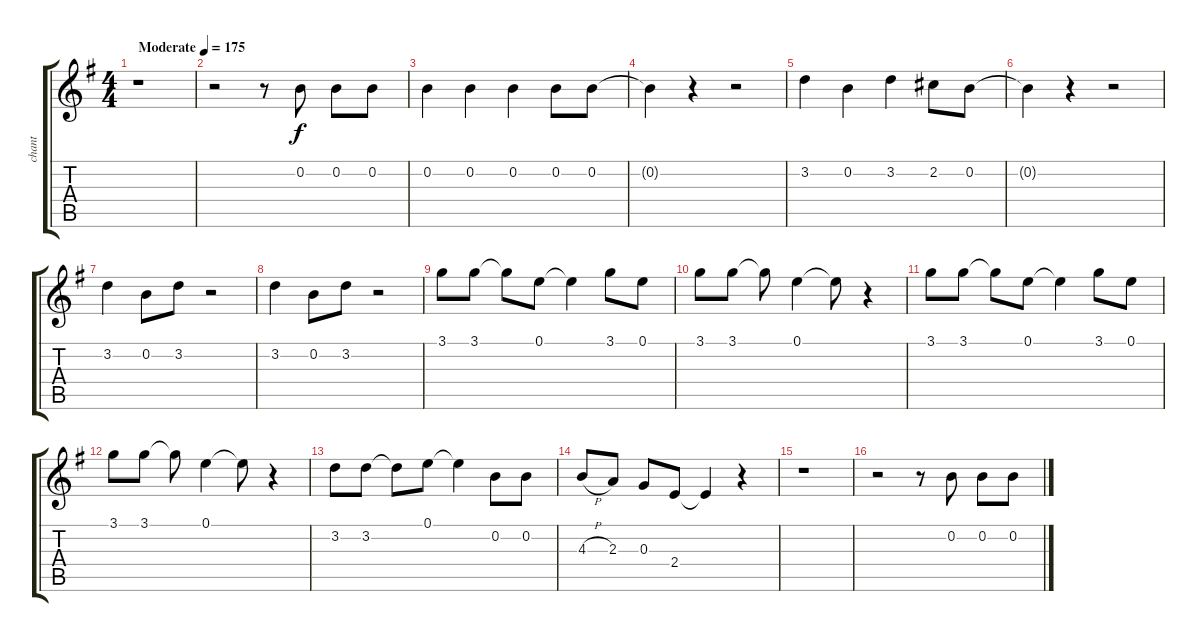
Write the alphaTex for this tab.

\track ("chant" "chant") {instrument slapbass1}
\staff {score tabs}
\tuning (E4 B3 G3 D3 A2 E2) {hide}
\ts (4 4)
\tempo (175 "Moderate")
\clef g2
\ks g
r.1{dy f instrument slapbass1} |
r.2 r.8 0.2.8 0.2.8 0.2.8 |
0.2.4 0.2.4 0.2.4 0.2.8 0.2.8 |
0.2{t}.4 r.4 r.2 |
3.2.4 0.2.4 3.2.4 2.2.8 0.2.8 |
0.2{t}.4 r.4 r.2 |
3.2.4 0.2.8 3.2.8 r.2 |
3.2.4 0.2.8 3.2.8 r.2 |
3.1.8 3.1.8 3.1{t}.8 0.1.8 0.1{t}.4 3.1.8 0.1.8 |
3.1.8 3.1.8 3.1{t}.8 0.1.4 0.1{t}.8 r.4 |
3.1.8 3.1.8 3.1{t}.8 0.1.8 0.1{t}.4 3.1.8 0.1.8 |
3.1.8 3.1.8 3.1{t}.8 0.1.4 0.1{t}.8 r.4 |
3.2.8 3.2.8 3.2{t}.8 0.1.8 0.1{t}.4 0.2.8 0.2.8 |
4.3{h}.8 2.3.8 0.3.8 2.4.8 2.4{t}.4 r.4 |
r.1 |
r.2 r.8 0.2.8 0.2.8 0.2.8
